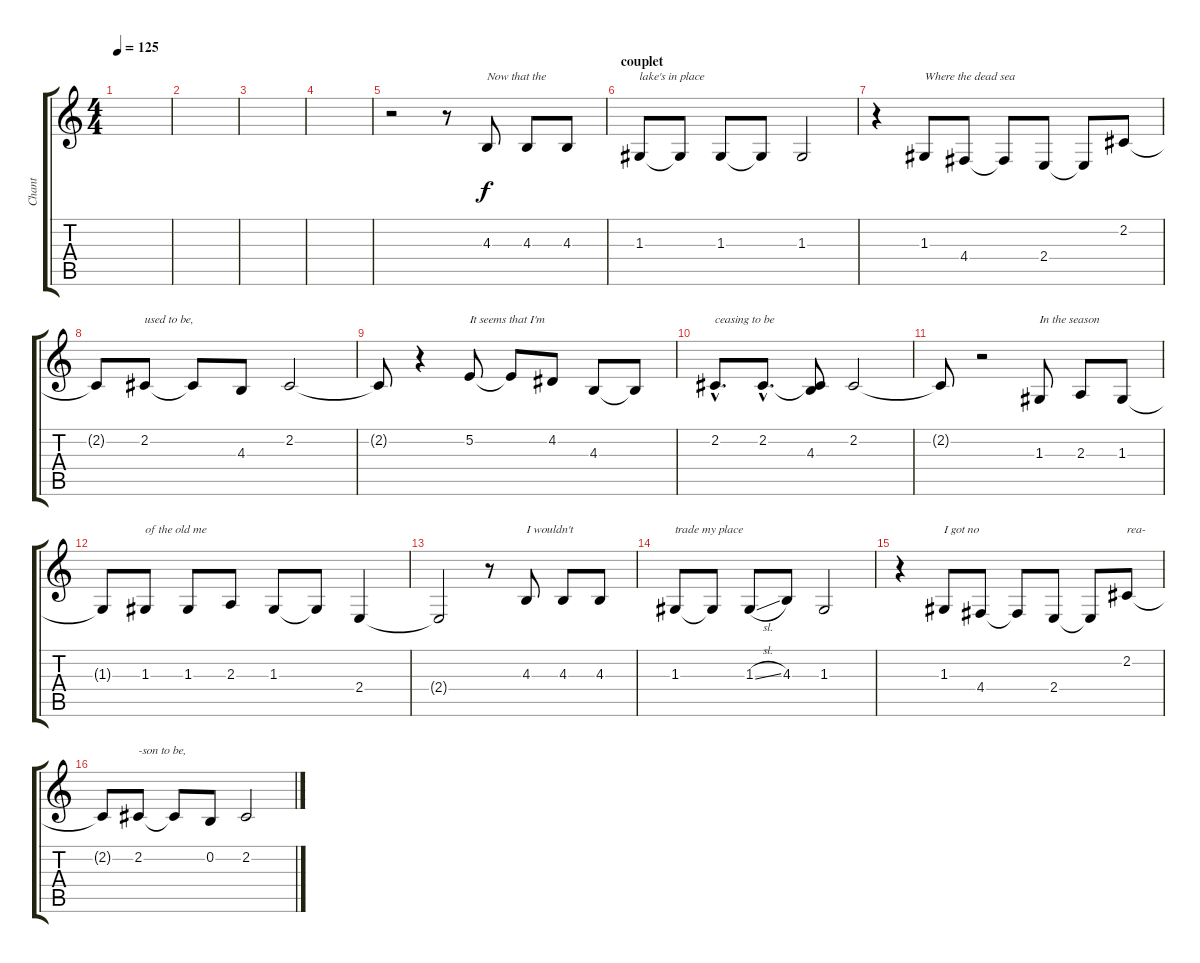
\track ("Chant" "Chant") {instrument electricgrandpiano}
\staff {score tabs}
\tuning (E4 B3 G3 D3 A2 E2) {hide}
\ts (4 4)
\tempo 125
\clef g2
\ks c
|
|
|
|
r.2 r.8 4.3.8{txt "Now that the"} 4.3.8 4.3.8 |
\section ("" "couplet")
1.3.8{txt "lake's in place"} 1.3{t}.8 1.3.8 1.3{t}.8 1.3.2 |
r.4 1.3.8{txt "Where the dead sea"} 4.4.8 4.4{t}.8 2.4.8 2.4{t}.8 2.2.8 |
2.2{t}.8 2.2.8{txt "used to be,"} 2.2{t}.8 4.3.8 2.2.2 |
2.2{t}.8 r.4 5.2.8{txt "It seems that I'm"} 5.2{t}.8 4.2.8 4.3.8 4.3{t}.8 |
2.2{hac}.8{d txt "ceasing to be"} 2.2{hac}.8{d} (2.2{t} 4.3).8 2.2.2 |
2.2{t}.8 r.2 1.3.8{txt "In the season "} 2.3.8 1.3.8 |
1.3{t}.8 1.3.8{txt "of the old me"} 1.3.8 2.3.8 1.3.8 1.3{t}.8 2.4.4 |
2.4{t}.2 r.8 4.3.8{txt "I wouldn't"} 4.3.8 4.3.8 |
1.3.8{txt "trade my place"} 1.3{t}.8 1.3{sl}.8 4.3.8 1.3.2 |
r.4 1.3.8{txt "I got no "} 4.4.8 4.4{t}.8 2.4.8 2.4{t}.8 2.2.8{txt "rea-"} |
2.2{t}.8 2.2.8{txt "-son to be,"} 2.2{t}.8 0.2.8 2.2.2
